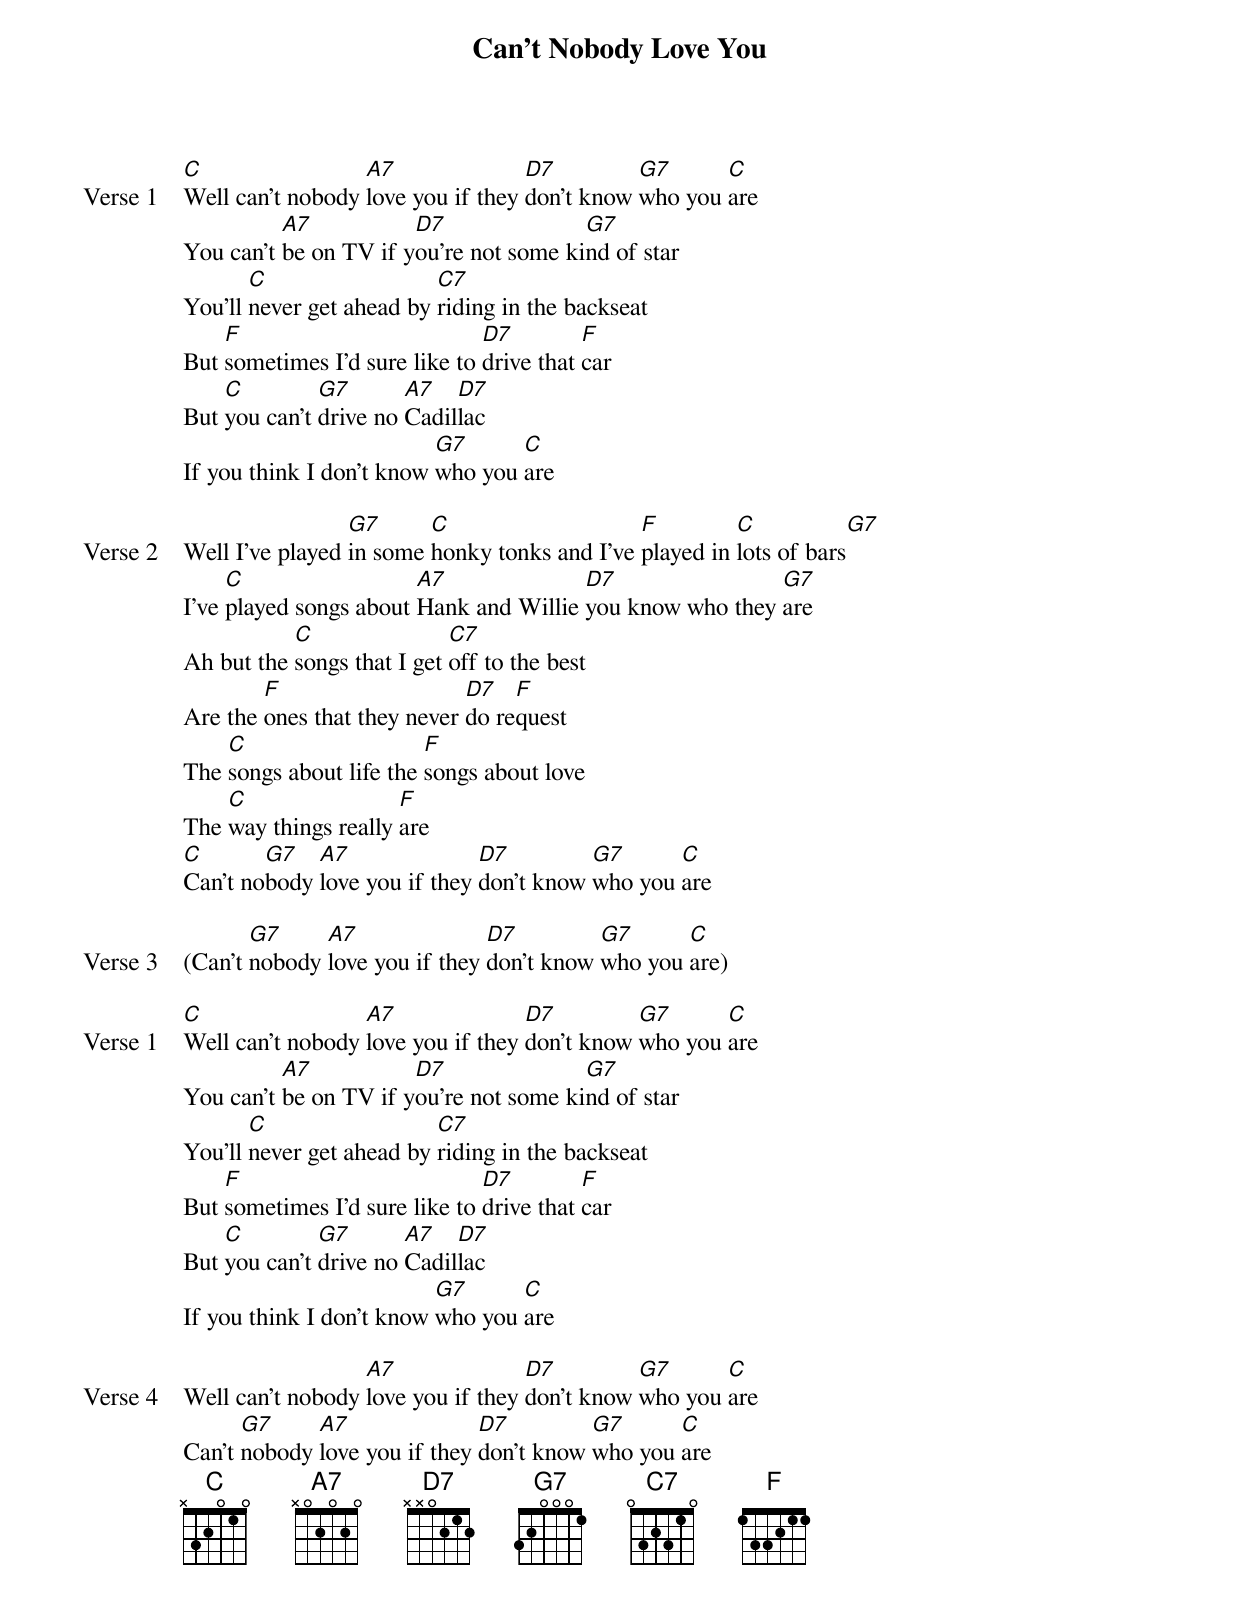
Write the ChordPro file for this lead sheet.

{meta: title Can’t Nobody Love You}
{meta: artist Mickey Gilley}
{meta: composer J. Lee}
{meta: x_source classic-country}
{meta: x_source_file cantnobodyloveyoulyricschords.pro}
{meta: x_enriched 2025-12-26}

{start_of_verse: Verse 1}
[C]Well can’t nobody [A7]love you if they [D7]don’t know [G7]who you [C]are
You can’t [A7]be on TV if y[D7]ou’re not some ki[G7]nd of star
You’ll [C]never get ahead by [C7]riding in the backseat
But [F]sometimes I’d sure like to [D7]drive that [F]car
But [C]you can’t [G7]drive no [A7]Cadil[D7]lac
If you think I don’t know [G7]who you [C]are
{end_of_verse}

{start_of_verse: Verse 2}
Well I’ve played [G7]in some [C]honky tonks and I’ve [F]played in [C]lots of bars[G7]
I’ve [C]played songs about [A7]Hank and Willie [D7]you know who they [G7]are
Ah but the [C]songs that I get [C7]off to the best
Are the [F]ones that they never [D7]do re[F]quest
The [C]songs about life the [F]songs about love
The [C]way things really [F]are
[C]Can’t no[G7]body [A7]love you if they [D7]don’t know [G7]who you [C]are
{end_of_verse}

{start_of_verse: Verse 3}
(Can’t [G7]nobody [A7]love you if they [D7]don’t know [G7]who you [C]are)
{end_of_verse}

{start_of_verse: Verse 1}
[C]Well can’t nobody [A7]love you if they [D7]don’t know [G7]who you [C]are
You can’t [A7]be on TV if y[D7]ou’re not some ki[G7]nd of star
You’ll [C]never get ahead by [C7]riding in the backseat
But [F]sometimes I’d sure like to [D7]drive that [F]car
But [C]you can’t [G7]drive no [A7]Cadil[D7]lac
If you think I don’t know [G7]who you [C]are
{end_of_verse}

{start_of_verse: Verse 4}
Well can’t nobody [A7]love you if they [D7]don’t know [G7]who you [C]are
Can’t [G7]nobody [A7]love you if they [D7]don’t know [G7]who you [C]are
{end_of_verse}
